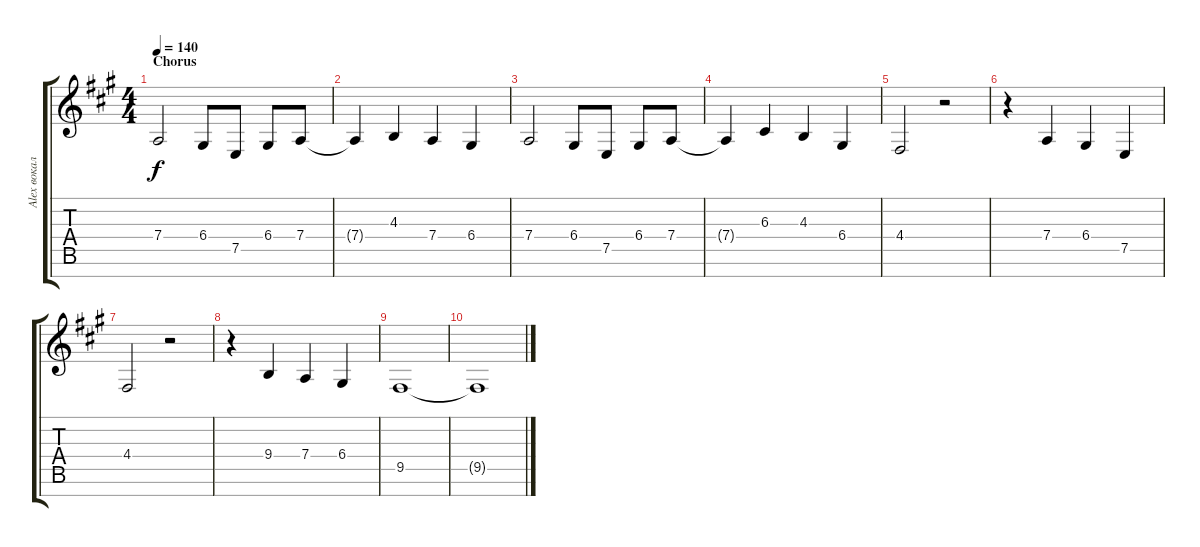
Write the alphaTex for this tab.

\track ("Alex вокал" "Alex вокал") {instrument lead1square}
\staff {score tabs}
\tuning (E4 B3 G3 D3 A2 E2 B1) {hide}
\ts (4 4)
\section ("" "Chorus")
\tempo 140
\clef g2
\ks f#minor
7.4.2{dy f} 6.4.8 7.5.8 6.4.8 7.4.8 |
7.4{t}.4 4.3.4 7.4.4 6.4.4 |
7.4.2 6.4.8 7.5.8 6.4.8 7.4.8 |
7.4{t}.4 6.3.4 4.3.4 6.4.4 |
4.4.2 r.2 |
r.4 7.4.4 6.4.4 7.5.4 |
4.4.2 r.2 |
r.4 9.4.4 7.4.4 6.4.4 |
9.5.1 |
9.5{t}.1
